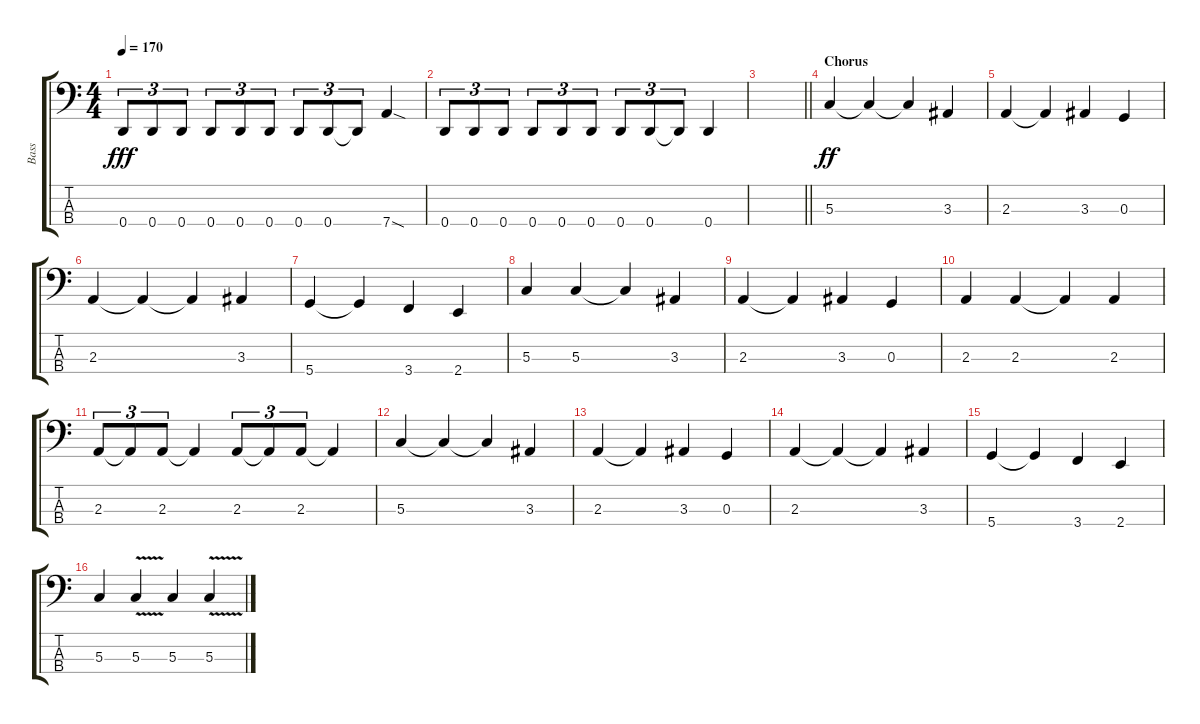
\track ("Bass" "Bass") {instrument electricbassfinger}
\staff {score tabs}
\tuning (F2 C2 G1 D1) {hide}
\ts (4 4)
\tempo 170
\clef f4
\ks c
0.4.8{tu (3 2) dy fff} 0.4.8{tu (3 2)} 0.4.8{tu (3 2)} 0.4.8{tu (3 2)} 0.4.8{tu (3 2)} 0.4.8{tu (3 2)} 0.4.8{tu (3 2)} 0.4.8{tu (3 2)} 0.4{t}.8{tu (3 2)} 7.4{sod}.4 |
0.4.8{tu (3 2)} 0.4.8{tu (3 2)} 0.4.8{tu (3 2)} 0.4.8{tu (3 2)} 0.4.8{tu (3 2)} 0.4.8{tu (3 2)} 0.4.8{tu (3 2)} 0.4.8{tu (3 2)} 0.4{t}.8{tu (3 2)} 0.4.4 |
\barLineRight lightlight
|
\section ("" "Chorus")
5.3.4{dy ff} 5.3{t}.4 5.3{t}.4 3.3.4 |
2.3.4 2.3{t}.4 3.3.4 0.3.4 |
2.3.4 2.3{t}.4 2.3{t}.4 3.3.4 |
5.4.4 5.4{t}.4 3.4.4 2.4.4 |
5.3.4 5.3.4 5.3{t}.4 3.3.4 |
2.3.4 2.3{t}.4 3.3.4 0.3.4 |
2.3.4 2.3.4 2.3{t}.4 2.3.4 |
2.3.8{tu (3 2)} 2.3{t}.8{tu (3 2)} 2.3.8{tu (3 2)} 2.3{t}.4 2.3.8{tu (3 2)} 2.3{t}.8{tu (3 2)} 2.3.8{tu (3 2)} 2.3{t}.4 |
5.3.4 5.3{t}.4 5.3{t}.4 3.3.4 |
2.3.4 2.3{t}.4 3.3.4 0.3.4 |
2.3.4 2.3{t}.4 2.3{t}.4 3.3.4 |
5.4.4 5.4{t}.4 3.4.4 2.4.4 |
5.3.4 5.3{v}.4 5.3.4 5.3{v}.4
